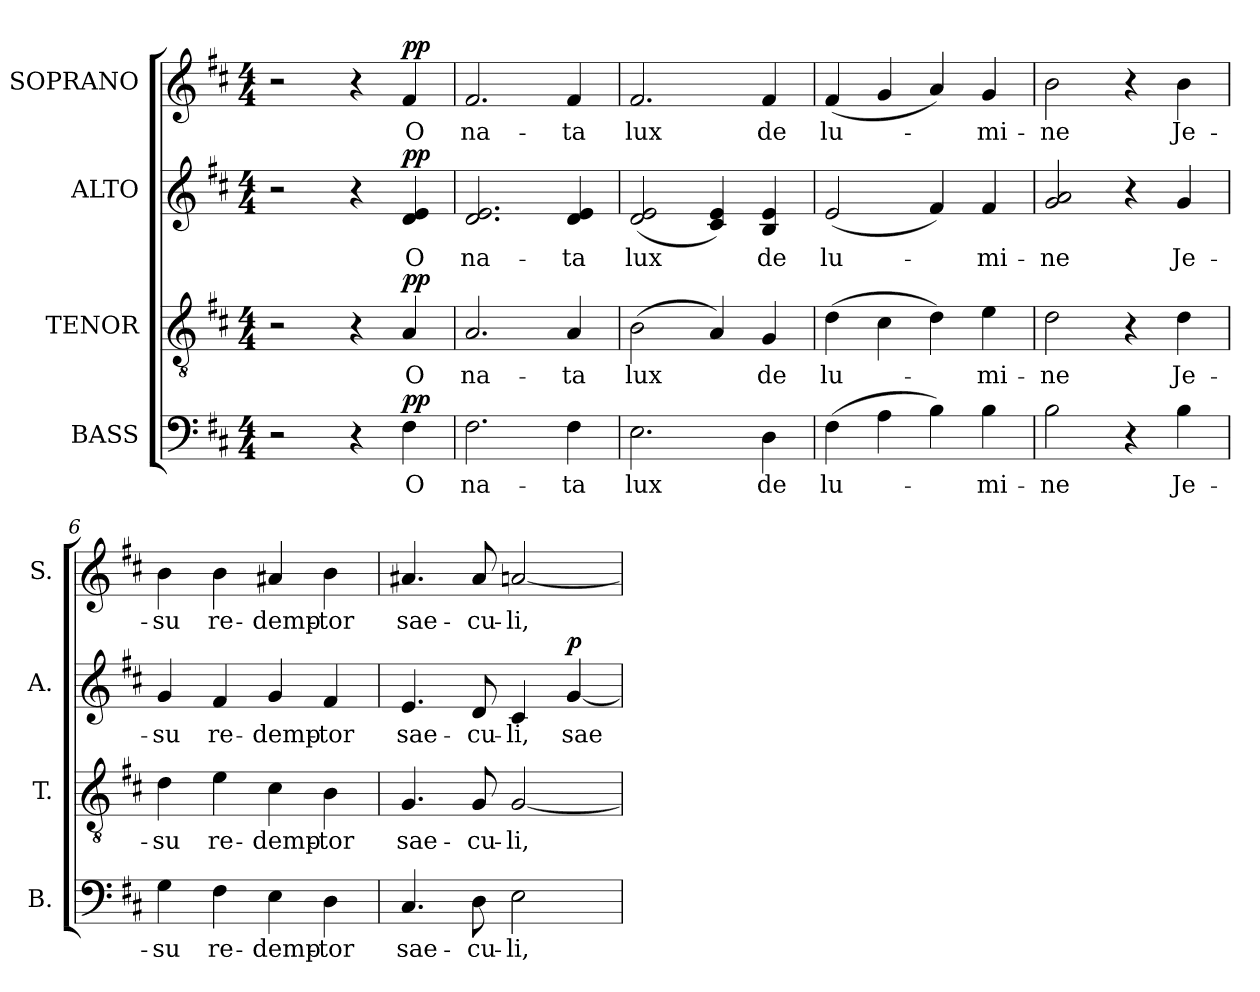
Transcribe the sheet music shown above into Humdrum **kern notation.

**kern	**text	**dynam	**kern	**text	**dynam	**kern	**text	**dynam	**kern	**text	**dynam
*part4	*part4	*part4	*part3	*part3	*part3	*part2	*part2	*part2	*part1	*part1	*part1
*staff4	*staff4	*staff4	*staff3	*staff3	*staff3	*staff2	*staff2	*staff2	*staff1	*staff1	*staff1
*I"BASS	*	*	*I"TENOR	*	*	*I"ALTO	*	*	*I"SOPRANO	*	*
*I'B.	*	*	*I'T.	*	*	*I'A.	*	*	*I'S.	*	*
!!LO:PB:g=z
*clefF4	*	*	*clefGv2	*	*	*clefG2	*	*	*clefG2	*	*
*	*	*	*ITrd7c12	*	*	*	*	*	*	*	*
*k[f#c#]	*	*	*k[f#c#]	*	*	*k[f#c#]	*	*	*k[f#c#]	*	*
*D:	*	*	*D:	*	*	*D:	*	*	*D:	*	*
*M4/4	*	*	*M4/4	*	*	*M4/4	*	*	*M4/4	*	*
*MM60	*	*	*MM60	*	*	*MM60	*	*	*MM60	*	*
=1	=1	=1	=1	=1	=1	=1	=1	=1	=1	=1	=1
2r	.	.	2r	.	.	2r	.	.	2r	.	.
4r	.	.	4r	.	.	4r	.	.	4r	.	.
!	!LO:LY:b:color=#000000	!	!	!	!	!	!	!	!	!	!
!	!	!	!	!LO:LY:b:color=#000000	!	!	!	!	!	!	!
!	!	!	!	!	!	!	!LO:LY:b:color=#000000	!	!	!	!
!	!	!	!	!	!	!	!	!	!	!LO:LY:b:color=#000000	!
4F#i\	O	pp	4AAi/	O	pp	4di/ 4ei	O	pp	4f#i/	O	pp
=2	=2	=2	=2	=2	=2	=2	=2	=2	=2	=2	=2
!	!LO:LY:b:color=#000000	!	!	!	!	!	!	!	!	!	!
!	!	!	!	!LO:LY:b:color=#000000	!	!	!	!	!	!	!
!	!	!	!	!	!	!	!LO:LY:b:color=#000000	!	!	!	!
!	!	!	!	!	!	!	!	!	!	!LO:LY:b:color=#000000	!
2.F#i\	na-	.	2.AAi/	na-	.	2.di/ 2.ei	na-	.	2.f#i/	na-	.
!	!LO:LY:b:color=#000000	!	!	!	!	!	!	!	!	!	!
!	!	!	!	!LO:LY:b:color=#000000	!	!	!	!	!	!	!
!	!	!	!	!	!	!	!LO:LY:b:color=#000000	!	!	!	!
!	!	!	!	!	!	!	!	!	!	!LO:LY:b:color=#000000	!
4F#i\	-ta	.	4AAi/	-ta	.	4di/ 4ei	-ta	.	4f#i/	-ta	.
=3	=3	=3	=3	=3	=3	=3	=3	=3	=3	=3	=3
!	!LO:LY:b:color=#000000	!	!	!	!	!	!	!	!	!	!
!	!	!	!	!LO:LY:b:color=#000000	!	!	!	!	!	!	!
!	!	!	!	!	!	!	!LO:LY:b:color=#000000	!	!	!	!
!	!	!	!	!	!	!	!	!	!	!LO:LY:b:color=#000000	!
2.Ei\	lux	.	(2BBi\	lux	.	(2di/ 2ei	lux	.	2.f#i/	lux	.
.	.	.	4AAi/)	.	.	4c#i/ 4ei)	.	.	.	.	.
!	!LO:LY:b:color=#000000	!	!	!	!	!	!	!	!	!	!
!	!	!	!	!LO:LY:b:color=#000000	!	!	!	!	!	!	!
!	!	!	!	!	!	!	!LO:LY:b:color=#000000	!	!	!	!
!	!	!	!	!	!	!	!	!	!	!LO:LY:b:color=#000000	!
4Di\	de	.	4GGi/	de	.	4Bi/ 4ei	de	.	4f#i/	de	.
=4	=4	=4	=4	=4	=4	=4	=4	=4	=4	=4	=4
!	!LO:LY:b:color=#000000	!	!	!	!	!	!	!	!	!	!
!	!	!	!	!LO:LY:b:color=#000000	!	!	!	!	!	!	!
!	!	!	!	!	!	!	!LO:LY:b:color=#000000	!	!	!	!
!	!	!	!	!	!	!	!	!	!	!LO:LY:b:color=#000000	!
(4F#i\	lu-	.	(4Di\	lu-	.	(2ei/	lu-	.	(4f#i/	lu-	.
4Ai\	.	.	4C#i\	.	.	.	.	.	4gi/	.	.
4Bi\)	.	.	4Di\)	.	.	4f#i/)	.	.	4ai/)	.	.
!	!LO:LY:b:color=#000000	!	!	!	!	!	!	!	!	!	!
!	!	!	!	!LO:LY:b:color=#000000	!	!	!	!	!	!	!
!	!	!	!	!	!	!	!LO:LY:b:color=#000000	!	!	!	!
!	!	!	!	!	!	!	!	!	!	!LO:LY:b:color=#000000	!
4Bi\	-mi-	.	4Ei\	-mi-	.	4f#i/	-mi-	.	4gi/	-mi-	.
=5	=5	=5	=5	=5	=5	=5	=5	=5	=5	=5	=5
!	!LO:LY:b:color=#000000	!	!	!	!	!	!	!	!	!	!
!	!	!	!	!LO:LY:b:color=#000000	!	!	!	!	!	!	!
!	!	!	!	!	!	!	!LO:LY:b:color=#000000	!	!	!	!
!	!	!	!	!	!	!	!	!	!	!LO:LY:b:color=#000000	!
2Bi\	-ne	.	2Di\	-ne	.	2gi/ 2ai	-ne	.	2bi\	-ne	.
4r	.	.	4r	.	.	4r	.	.	4r	.	.
!	!LO:LY:b:color=#000000	!	!	!	!	!	!	!	!	!	!
!	!	!	!	!LO:LY:b:color=#000000	!	!	!	!	!	!	!
!	!	!	!	!	!	!	!LO:LY:b:color=#000000	!	!	!	!
!	!	!	!	!	!	!	!	!	!	!LO:LY:b:color=#000000	!
4Bi\	Je-	.	4Di\	Je-	.	4gi/	Je-	.	4bi\	Je-	.
=6	=6	=6	=6	=6	=6	=6	=6	=6	=6	=6	=6
!	!LO:LY:b:color=#000000	!	!	!	!	!	!	!	!	!	!
!	!	!	!	!LO:LY:b:color=#000000	!	!	!	!	!	!	!
!	!	!	!	!	!	!	!LO:LY:b:color=#000000	!	!	!	!
!	!	!	!	!	!	!	!	!	!	!LO:LY:b:color=#000000	!
4Gi\	-su	.	4Di\	-su	.	4gi/	-su	.	4bi\	-su	.
!	!LO:LY:b:color=#000000	!	!	!	!	!	!	!	!	!	!
!	!	!	!	!LO:LY:b:color=#000000	!	!	!	!	!	!	!
!	!	!	!	!	!	!	!LO:LY:b:color=#000000	!	!	!	!
!	!	!	!	!	!	!	!	!	!	!LO:LY:b:color=#000000	!
4F#i\	re-	.	4Ei\	re-	.	4f#i/	re-	.	4bi\	re-	.
!	!LO:LY:b:color=#000000	!	!	!	!	!	!	!	!	!	!
!	!	!	!	!LO:LY:b:color=#000000	!	!	!	!	!	!	!
!	!	!	!	!	!	!	!LO:LY:b:color=#000000	!	!	!	!
!	!	!	!	!	!	!	!	!	!	!LO:LY:b:color=#000000	!
4Ei\	-demp-	.	4C#i\	-demp-	.	4gi/	-demp-	.	4a#Xi/	-demp-	.
!	!LO:LY:b:color=#000000	!	!	!	!	!	!	!	!	!	!
!	!	!	!	!LO:LY:b:color=#000000	!	!	!	!	!	!	!
!	!	!	!	!	!	!	!LO:LY:b:color=#000000	!	!	!	!
!	!	!	!	!	!	!	!	!	!	!LO:LY:b:color=#000000	!
4Di\	-tor	.	4BBi\	-tor	.	4f#i/	-tor	.	4bi\	-tor	.
!!LO:LB:g=z
=7	=7	=7	=7	=7	=7	=7	=7	=7	=7	=7	=7
!	!LO:LY:b:color=#000000	!	!	!	!	!	!	!	!	!	!
!	!	!	!	!LO:LY:b:color=#000000	!	!	!	!	!	!	!
!	!	!	!	!	!	!	!LO:LY:b:color=#000000	!	!	!	!
!	!	!	!	!	!	!	!	!	!	!LO:LY:b:color=#000000	!
4.C#i/	sae-	.	4.GGi/	sae-	.	4.ei/	sae-	.	4.a#Xi/	sae-	.
!	!LO:LY:b:color=#000000	!	!	!	!	!	!	!	!	!	!
!	!	!	!	!LO:LY:b:color=#000000	!	!	!	!	!	!	!
!	!	!	!	!	!	!	!LO:LY:b:color=#000000	!	!	!	!
!	!	!	!	!	!	!	!	!	!	!LO:LY:b:color=#000000	!
8Di\	-cu-	.	8GGi/	-cu-	.	8di/	-cu-	.	8a#i/	-cu-	.
!	!LO:LY:b:color=#000000	!	!	!	!	!	!	!	!	!	!
!	!	!	!	!LO:LY:b:color=#000000	!	!	!	!	!	!	!
!	!	!	!	!	!	!	!LO:LY:b:color=#000000	!	!	!	!
!	!	!	!	!	!	!	!	!	!	!LO:LY:b:color=#000000	!
2Ei\	-li,	.	[<2GGi/	-li,	.	4c#i/	-li,	.	[<2ani/	-li,	.
!	!	!	!	!	!	!	!LO:LY:b:color=#000000	!	!	!	!
.	.	.	.	.	.	[<4gi/	sae-	p	.	.	.
=	=	=	=	=	=	=	=	=	=	=	=
*-	*-	*-	*-	*-	*-	*-	*-	*-	*-	*-	*-
